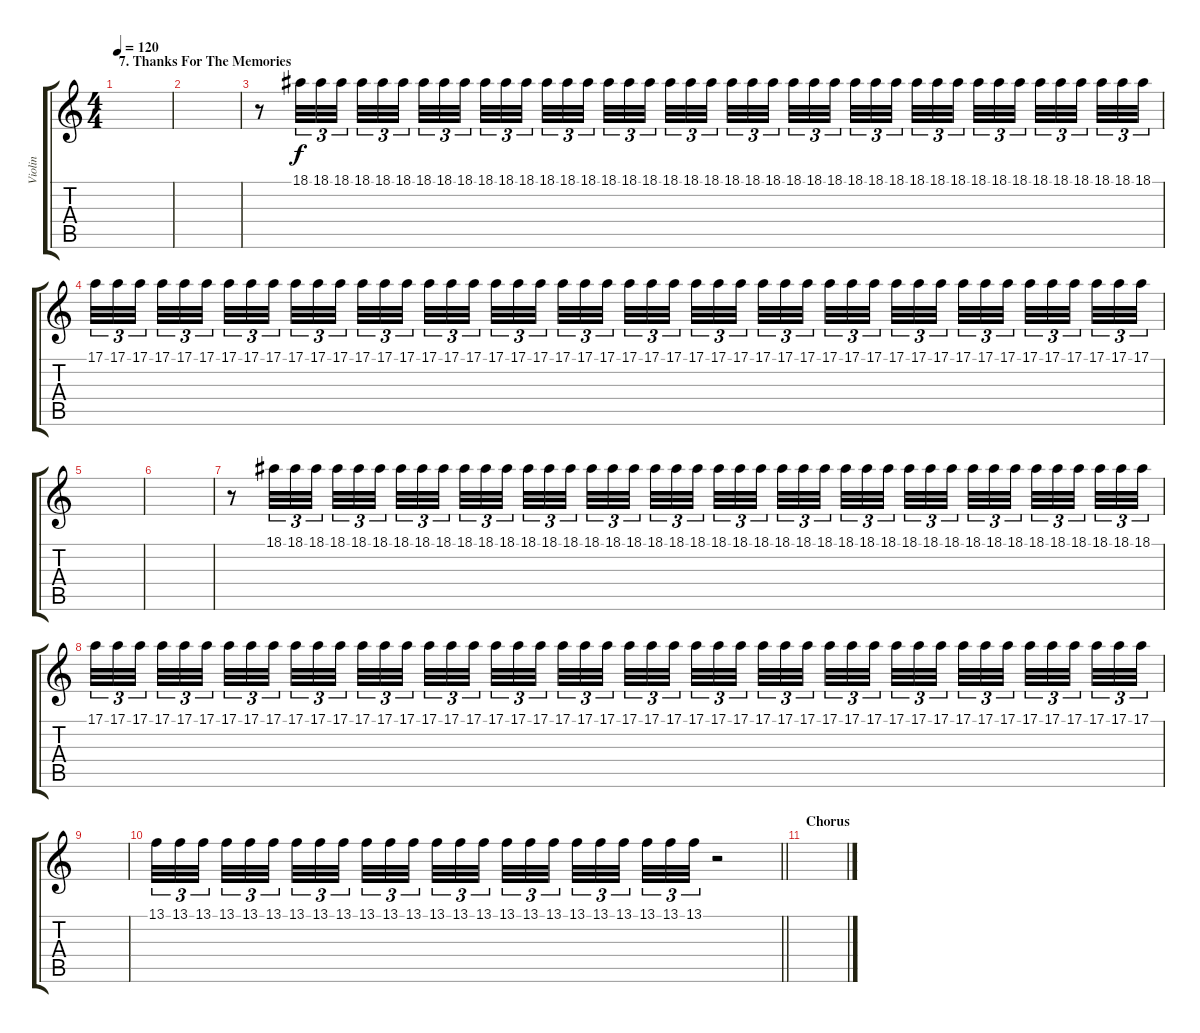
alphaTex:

\track ("Violin" "Violin") {instrument violin}
\staff {score tabs}
\tuning (E4 B3 G3 D3 A2 D2) {hide}
\ts (4 4)
\section ("" "7. Thanks For The Memories")
\tempo 120
\tempo 78
\tempo 120
\clef g2
\ks c
|
|
r.8{volume 12} 18.1.32{tu (3 2)} 18.1.32{tu (3 2)} 18.1.32{tu (3 2) beam splitsecondary} 18.1.32{tu (3 2)} 18.1.32{tu (3 2)} 18.1.32{tu (3 2)} 18.1.32{tu (3 2)} 18.1.32{tu (3 2)} 18.1.32{tu (3 2) beam splitsecondary} 18.1.32{tu (3 2)} 18.1.32{tu (3 2)} 18.1.32{tu (3 2) beam splitsecondary} 18.1.32{tu (3 2)} 18.1.32{tu (3 2)} 18.1.32{tu (3 2) beam splitsecondary} 18.1.32{tu (3 2)} 18.1.32{tu (3 2)} 18.1.32{tu (3 2)} 18.1.32{tu (3 2)} 18.1.32{tu (3 2)} 18.1.32{tu (3 2) beam splitsecondary} 18.1.32{tu (3 2)} 18.1.32{tu (3 2)} 18.1.32{tu (3 2) beam splitsecondary} 18.1.32{tu (3 2)} 18.1.32{tu (3 2)} 18.1.32{tu (3 2) beam splitsecondary} 18.1.32{tu (3 2)} 18.1.32{tu (3 2)} 18.1.32{tu (3 2)} 18.1.32{tu (3 2)} 18.1.32{tu (3 2)} 18.1.32{tu (3 2) beam splitsecondary} 18.1.32{tu (3 2)} 18.1.32{tu (3 2)} 18.1.32{tu (3 2) beam splitsecondary} 18.1.32{tu (3 2)} 18.1.32{tu (3 2)} 18.1.32{tu (3 2) beam splitsecondary} 18.1.32{tu (3 2)} 18.1.32{tu (3 2)} 18.1.32{tu (3 2)} |
17.1.32{tu (3 2) volume 4} 17.1.32{tu (3 2)} 17.1.32{tu (3 2) beam splitsecondary} 17.1.32{tu (3 2)} 17.1.32{tu (3 2)} 17.1.32{tu (3 2) beam splitsecondary} 17.1.32{tu (3 2)} 17.1.32{tu (3 2)} 17.1.32{tu (3 2) beam splitsecondary} 17.1.32{tu (3 2)} 17.1.32{tu (3 2)} 17.1.32{tu (3 2)} 17.1.32{tu (3 2)} 17.1.32{tu (3 2)} 17.1.32{tu (3 2) beam splitsecondary} 17.1.32{tu (3 2)} 17.1.32{tu (3 2)} 17.1.32{tu (3 2) beam splitsecondary} 17.1.32{tu (3 2)} 17.1.32{tu (3 2)} 17.1.32{tu (3 2) beam splitsecondary} 17.1.32{tu (3 2)} 17.1.32{tu (3 2)} 17.1.32{tu (3 2)} 17.1.32{tu (3 2)} 17.1.32{tu (3 2)} 17.1.32{tu (3 2) beam splitsecondary} 17.1.32{tu (3 2)} 17.1.32{tu (3 2)} 17.1.32{tu (3 2) beam splitsecondary} 17.1.32{tu (3 2)} 17.1.32{tu (3 2)} 17.1.32{tu (3 2) beam splitsecondary} 17.1.32{tu (3 2)} 17.1.32{tu (3 2)} 17.1.32{tu (3 2)} 17.1.32{tu (3 2)} 17.1.32{tu (3 2)} 17.1.32{tu (3 2) beam splitsecondary} 17.1.32{tu (3 2)} 17.1.32{tu (3 2)} 17.1.32{tu (3 2) beam splitsecondary} 17.1.32{tu (3 2)} 17.1.32{tu (3 2)} 17.1.32{tu (3 2) beam splitsecondary} 17.1.32{tu (3 2)} 17.1.32{tu (3 2)} 17.1.32{tu (3 2)} |
|
|
r.8{volume 12} 18.1.32{tu (3 2)} 18.1.32{tu (3 2)} 18.1.32{tu (3 2) beam splitsecondary} 18.1.32{tu (3 2)} 18.1.32{tu (3 2)} 18.1.32{tu (3 2)} 18.1.32{tu (3 2)} 18.1.32{tu (3 2)} 18.1.32{tu (3 2) beam splitsecondary} 18.1.32{tu (3 2)} 18.1.32{tu (3 2)} 18.1.32{tu (3 2) beam splitsecondary} 18.1.32{tu (3 2)} 18.1.32{tu (3 2)} 18.1.32{tu (3 2) beam splitsecondary} 18.1.32{tu (3 2)} 18.1.32{tu (3 2)} 18.1.32{tu (3 2)} 18.1.32{tu (3 2)} 18.1.32{tu (3 2)} 18.1.32{tu (3 2) beam splitsecondary} 18.1.32{tu (3 2)} 18.1.32{tu (3 2)} 18.1.32{tu (3 2) beam splitsecondary} 18.1.32{tu (3 2)} 18.1.32{tu (3 2)} 18.1.32{tu (3 2) beam splitsecondary} 18.1.32{tu (3 2)} 18.1.32{tu (3 2)} 18.1.32{tu (3 2)} 18.1.32{tu (3 2)} 18.1.32{tu (3 2)} 18.1.32{tu (3 2) beam splitsecondary} 18.1.32{tu (3 2)} 18.1.32{tu (3 2)} 18.1.32{tu (3 2) beam splitsecondary} 18.1.32{tu (3 2)} 18.1.32{tu (3 2)} 18.1.32{tu (3 2) beam splitsecondary} 18.1.32{tu (3 2)} 18.1.32{tu (3 2)} 18.1.32{tu (3 2)} |
17.1.32{tu (3 2) volume 4} 17.1.32{tu (3 2)} 17.1.32{tu (3 2) beam splitsecondary} 17.1.32{tu (3 2)} 17.1.32{tu (3 2)} 17.1.32{tu (3 2) beam splitsecondary} 17.1.32{tu (3 2)} 17.1.32{tu (3 2)} 17.1.32{tu (3 2) beam splitsecondary} 17.1.32{tu (3 2)} 17.1.32{tu (3 2)} 17.1.32{tu (3 2)} 17.1.32{tu (3 2)} 17.1.32{tu (3 2)} 17.1.32{tu (3 2) beam splitsecondary} 17.1.32{tu (3 2)} 17.1.32{tu (3 2)} 17.1.32{tu (3 2) beam splitsecondary} 17.1.32{tu (3 2)} 17.1.32{tu (3 2)} 17.1.32{tu (3 2) beam splitsecondary} 17.1.32{tu (3 2)} 17.1.32{tu (3 2)} 17.1.32{tu (3 2)} 17.1.32{tu (3 2)} 17.1.32{tu (3 2)} 17.1.32{tu (3 2) beam splitsecondary} 17.1.32{tu (3 2)} 17.1.32{tu (3 2)} 17.1.32{tu (3 2) beam splitsecondary} 17.1.32{tu (3 2)} 17.1.32{tu (3 2)} 17.1.32{tu (3 2) beam splitsecondary} 17.1.32{tu (3 2)} 17.1.32{tu (3 2)} 17.1.32{tu (3 2)} 17.1.32{tu (3 2)} 17.1.32{tu (3 2)} 17.1.32{tu (3 2) beam splitsecondary} 17.1.32{tu (3 2)} 17.1.32{tu (3 2)} 17.1.32{tu (3 2) beam splitsecondary} 17.1.32{tu (3 2)} 17.1.32{tu (3 2)} 17.1.32{tu (3 2) beam splitsecondary} 17.1.32{tu (3 2)} 17.1.32{tu (3 2)} 17.1.32{tu (3 2)} |
|
\barLineRight lightlight
13.1.32{tu (3 2) volume 16} 13.1.32{tu (3 2)} 13.1.32{tu (3 2) beam splitsecondary} 13.1.32{tu (3 2)} 13.1.32{tu (3 2)} 13.1.32{tu (3 2) beam splitsecondary} 13.1.32{tu (3 2)} 13.1.32{tu (3 2)} 13.1.32{tu (3 2) beam splitsecondary} 13.1.32{tu (3 2)} 13.1.32{tu (3 2)} 13.1.32{tu (3 2)} 13.1.32{tu (3 2)} 13.1.32{tu (3 2)} 13.1.32{tu (3 2) beam splitsecondary} 13.1.32{tu (3 2)} 13.1.32{tu (3 2)} 13.1.32{tu (3 2) beam splitsecondary} 13.1.32{tu (3 2)} 13.1.32{tu (3 2)} 13.1.32{tu (3 2) beam splitsecondary} 13.1.32{tu (3 2)} 13.1.32{tu (3 2)} 13.1.32{tu (3 2)} r.2 |
\section ("" "Chorus")
